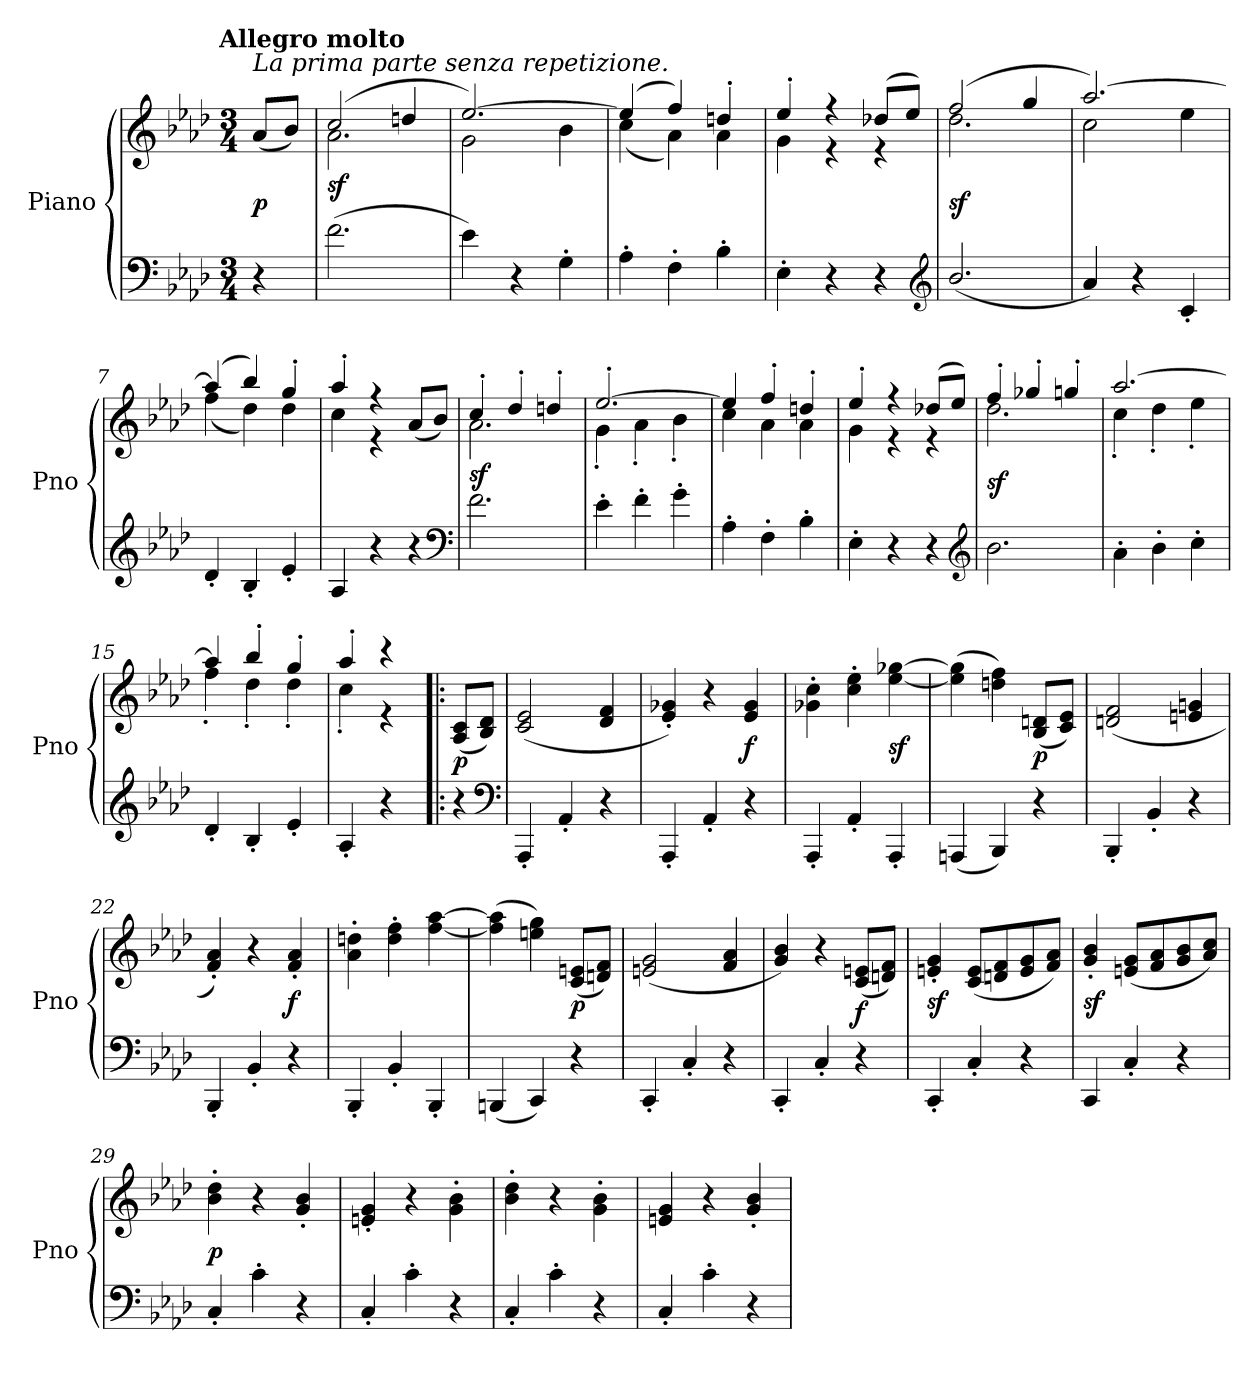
**kern	**kern	**dynam
*part1	*part1	*part1
*staff2	*staff1	*staff1/2
*I"Piano	*	*
*I'Pno	*	*
*clefF4	*clefG2	*
*k[b-e-a-d-]	*k[b-e-a-d-]	*
*A-:	*A-:	*
!!LO:TX:omd:t=Allegro molto
*M3/4	*M3/4	*
*MM220	*MM220	*
=	=	=
!	!LO:TX:a:i:t=La prima parte senza repetizione.	!
4r	(8a-L	p
.	8b-J)	.
=1	=1	=1
*	*^	*
(2.f	(2cc	2.a-	sf
.	4ddn	.	.
=2	=2	=2	=2
4e-)	[2.ee-)	2g	.
4r	.	.	.
4G'	.	4b-	.
=3	=3	=3	=3
4A-'	(4ee-]	(4cc	.
4F'	4ff)	4a-)	.
4B-'	4ddn'	4a-	.
=4	=4	=4	=4
4E-'	4ee-'	4g	.
4r	4rff	4re	.
4r	(8dd-XL	4r	.
.	8ee-J)	.	.
*clefG2	*	*	*
=5	=5	=5	=5
(2.b-/	(2ff	2.dd-	sf
.	4gg	.	.
=6	=6	=6	=6
4a-)	[2.aa-)	2cc	.
4r	.	.	.
4c'	.	4ee-	.
=7	=7	=7	=7
4d-'	(4aa-]	(4ff	.
4B-'	4bb-)	4dd-)	.
4e-'	4gg'	4dd-	.
=8	=8	=8	=8
4A-	4aa-'	4cc	.
4r	4r	4r	.
4r	(<8a-L	4ryy	.
.	8b-J)	.	.
*clefF4	*	*	*
=9	=9	=9	=9
2.f	4cc'	2.a-	sf
.	4dd-'	.	.
.	4ddn'	.	.
=10	=10	=10	=10
4e-'	[2.ee-'	4g'>	.
4f'	.	4a-'>	.
4g'	.	4b-'>	.
=11	=11	=11	=11
4A-'	4ee-]	4cc	.
4F'	4ff'	4a-	.
4B-'	4ddn'	4a-	.
=12	=12	=12	=12
4E-'	4ee-'	4g	.
4r	4rff	4re	.
4r	(8dd-XL	4r	.
.	8ee-J)	.	.
*clefG2	*	*	*
=13	=13	=13	=13
2.b-	4ff'	2.dd-	sf
.	4gg-X'	.	.
.	4ggn'	.	.
=14	=14	=14	=14
4a-'\	[2.aa-	4cc'	.
4b-'	.	4dd-'	.
4cc'	.	4ee-'	.
=15	=15	=15	=15
4d-'	4aa-]	4ff'	.
4B-'	4bb-'	4dd-'	.
4e-'	4gg'	4dd-'	.
=16	=16	=16	=16
4A-'	4aa-'	4cc'	.
4r	4r	4r	.
*	*v	*v	*
=!|:	=!|:	=!|:
4r	(8A- 8cL	p
.	8B- 8d-J)	.
*clefF4	*	*
=17	=17	=17
4AAA-'	(2c 2e-	.
4AA-'	.	.
4r	4d- 4f	.
=18	=18	=18
4AAA-'	4e-' 4g-X')	.
4AA-'	4r	.
4r	4e- 4g-	f
=19	=19	=19
4AAA-'	4g-X'\ 4cc'\	.
4AA-'	4cc' 4ee-'	.
4AAA-'	[4ee- [4gg-X	sf
=20	=20	=20
(4AAAn	(4ee-] 4gg-]	.
4BBB-)	4ddn 4ff)	.
4r	(8B- 8dnL	p
.	8c 8e-J)	.
=21	=21	=21
4BBB-'	(2dn 2f	.
4BB-'	.	.
4r	4en 4gn	.
=22	=22	=22
4BBB-'	4f' 4a-')	.
4BB-'	4r	.
4r	4f' 4a-'	f
=23	=23	=23
4BBB-'	4a-' 4ddn'	.
4BB-'	4dd' 4ff'	.
4BBB-'	[4ff [4aa-	.
=24	=24	=24
(4BBBn	(4ff] 4aa-]	.
4CC)	4een 4gg)	.
4r	(8c 8enL	p
.	8dn 8fJ)	.
=25	=25	=25
4CC'	(2en 2g	.
4C'	.	.
4r	4f 4a-	.
=26	=26	=26
4CC'	4g 4b-)	.
4C'	4r	.
4r	(8c 8enL	f
.	8dn 8fJ)	.
=27	=27	=27
4CC'	4en' 4g'	sf
4C'	(8c 8eL	.
.	8dn 8f	.
4r	8e 8g	.
.	8f 8a-J)	.
=28	=28	=28
4CC	4g' 4b-'	sf
4C'	(8en 8gL	.
.	8f 8a-	.
4r	8g 8b-	.
.	8a- 8ccJ)	.
=29	=29	=29
4C'	4b-' 4dd-'	p
4c'	4r	.
4r	4g' 4b-'	.
=30	=30	=30
4C'	4en' 4g'	.
4c'	4r	.
4r	4g'\ 4b-'\	.
=31	=31	=31
4C'	4b-' 4dd-'	.
4c'	4r	.
4r	4g'\ 4b-'\	.
=32	=32	=32
4C'	4en 4g	.
4c'	4r	.
4r	4g' 4b-'	.
=	=	=
*-	*-	*-
